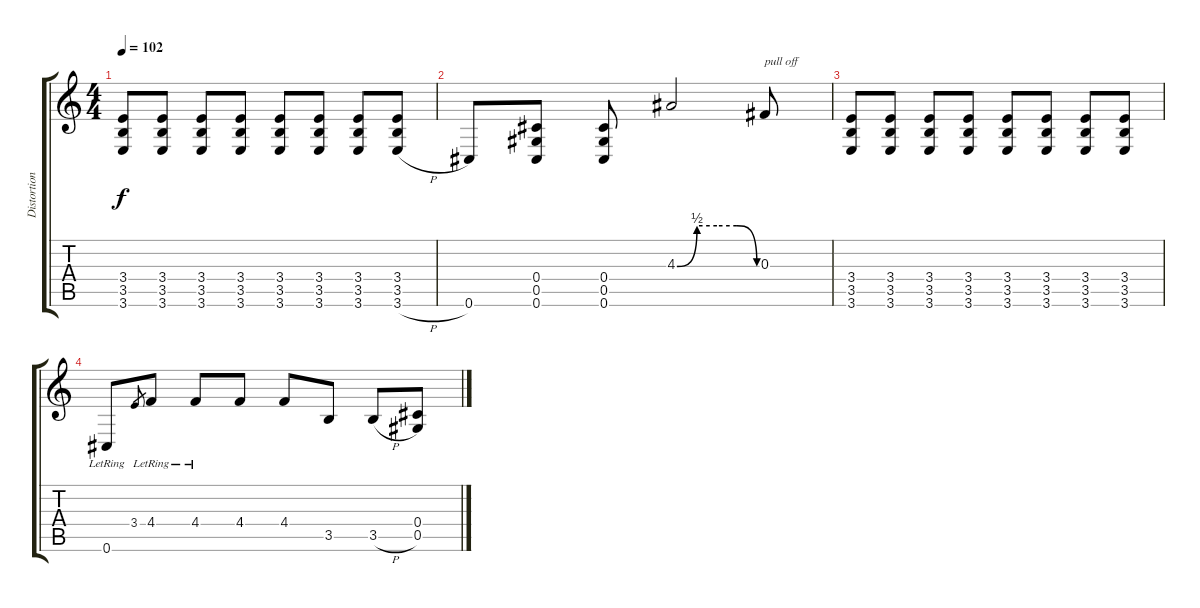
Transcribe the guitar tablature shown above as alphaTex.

\track ("Distortion" "Distortion") {instrument distortionguitar}
\staff {score tabs}
\tuning (Eb4 Bb3 Gb3 Db3 Ab2 Db2) {hide}
\ts (4 4)
\tempo 102
\clef g2
\ks c
(3.4 3.5 3.6).8{dy f} (3.4 3.5 3.6).8 (3.4 3.5 3.6).8 (3.4 3.5 3.6).8 (3.4 3.5 3.6).8 (3.4 3.5 3.6).8 (3.4 3.5 3.6).8 (3.4 3.5 3.6{h}).8 |
0.6.8 (0.4 0.5 0.6).8 (0.4 0.5 0.6).8 4.3{be (custom 0 0 15 2 30 2 45 2 60 0)}.2 0.3.8{txt "pull off"} |
(3.4 3.5 3.6).8 (3.4 3.5 3.6).8 (3.4 3.5 3.6).8 (3.4 3.5 3.6).8 (3.4 3.5 3.6).8 (3.4 3.5 3.6).8 (3.4 3.5 3.6).8 (3.4 3.5 3.6).8 |
0.6{lr}.8 3.4.8{gr} 4.4{lr}.8 4.4{lr}.8 4.4.8 4.4.8 3.5.8 3.5{h}.8 (0.4 0.5).8
